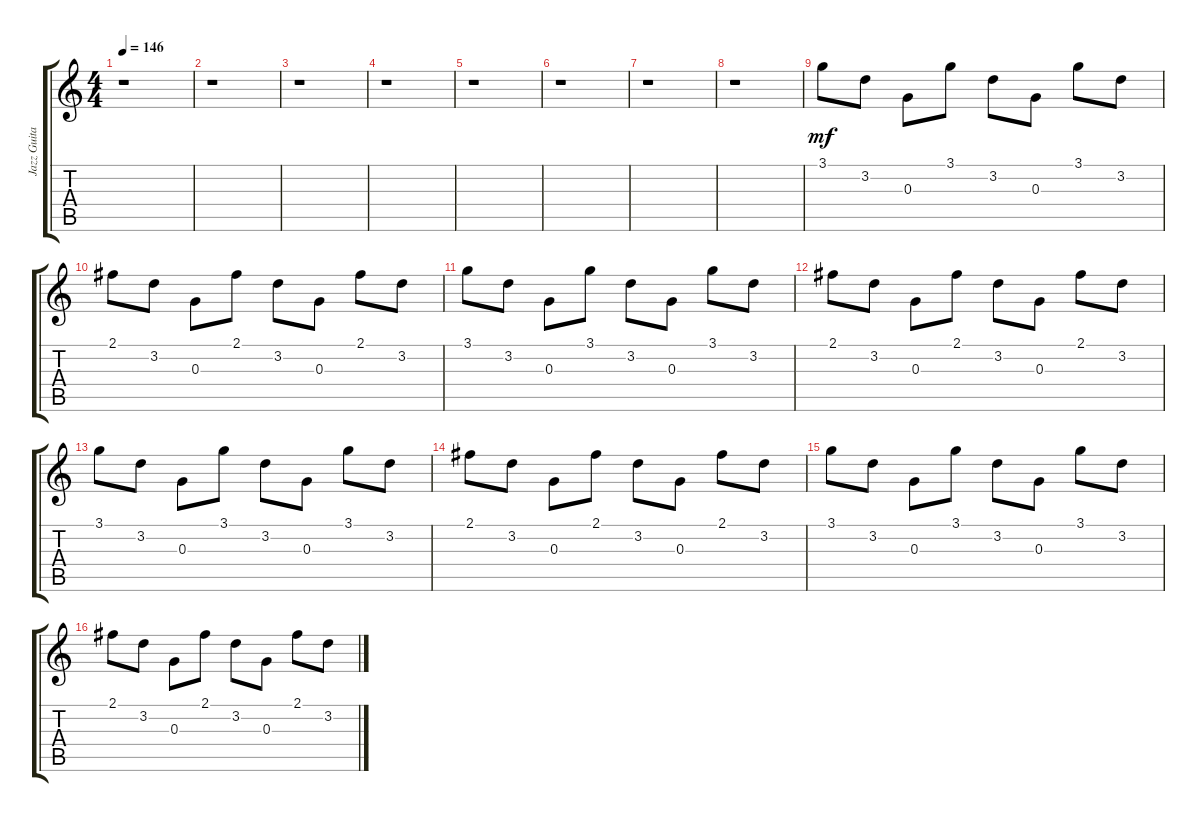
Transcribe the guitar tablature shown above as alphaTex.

\track ("Jazz Guitar 1/2" "Jazz Guita") {instrument electricguitarjazz}
\staff {score tabs}
\tuning (E4 B3 G3 D3 A2 E2) {hide}
\ts (4 4)
\tempo 146
\clef g2
\ks c
r.1{dy mf} |
r.1 |
r.1 |
r.1 |
r.1 |
r.1 |
r.1 |
r.1 |
3.1.8 3.2.8 0.3.8 3.1.8 3.2.8 0.3.8 3.1.8 3.2.8 |
2.1.8 3.2.8 0.3.8 2.1.8 3.2.8 0.3.8 2.1.8 3.2.8 |
3.1.8 3.2.8 0.3.8 3.1.8 3.2.8 0.3.8 3.1.8 3.2.8 |
2.1.8 3.2.8 0.3.8 2.1.8 3.2.8 0.3.8 2.1.8 3.2.8 |
3.1.8 3.2.8 0.3.8 3.1.8 3.2.8 0.3.8 3.1.8 3.2.8 |
2.1.8 3.2.8 0.3.8 2.1.8 3.2.8 0.3.8 2.1.8 3.2.8 |
3.1.8 3.2.8 0.3.8 3.1.8 3.2.8 0.3.8 3.1.8 3.2.8 |
2.1.8 3.2.8 0.3.8 2.1.8 3.2.8 0.3.8 2.1.8 3.2.8
